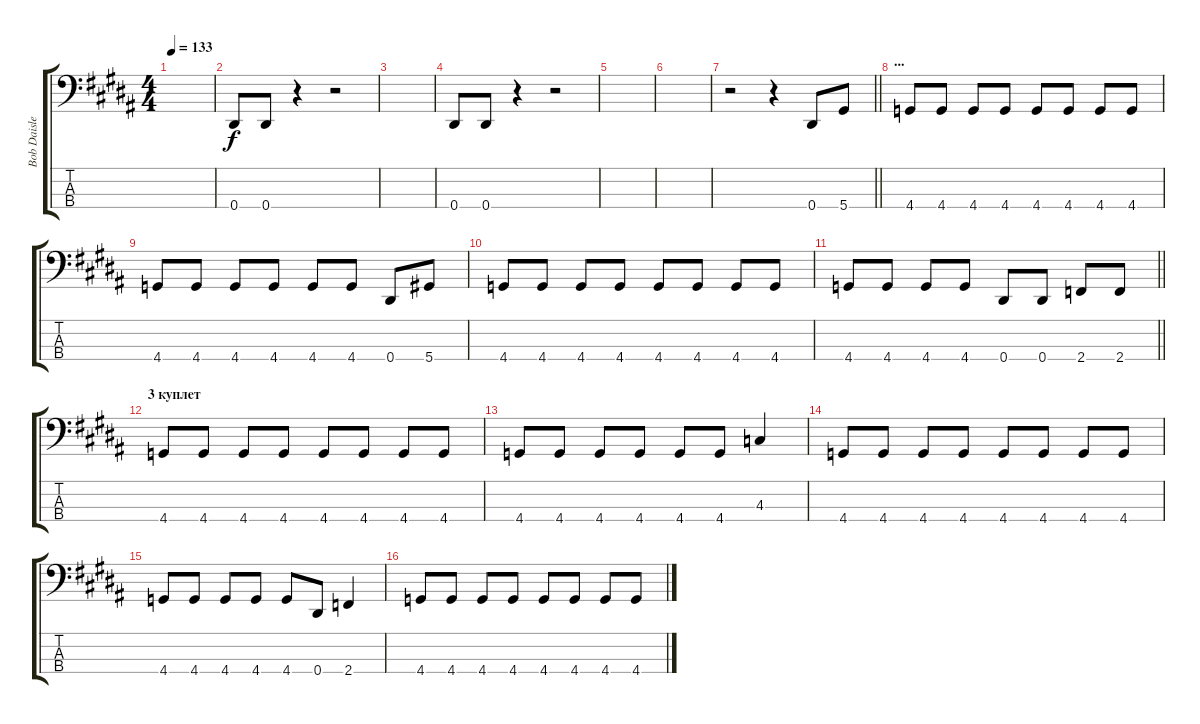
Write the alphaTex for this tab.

\track ("Bob Daisley" "Bob Daisle") {instrument electricbassfinger}
\staff {score tabs}
\tuning (Gb2 Db2 Ab1 Eb1) {hide}
\ts (4 4)
\tempo 133
\clef f4
\ks b
|
0.4.8 0.4.8 r.4 r.2 |
|
0.4.8 0.4.8 r.4 r.2 |
|
|
\barLineRight lightlight
r.2 r.4 0.4.8 5.4.8 |
\section ("" "...")
4.4.8 4.4.8 4.4.8 4.4.8 4.4.8 4.4.8 4.4.8 4.4.8 |
4.4.8 4.4.8 4.4.8 4.4.8 4.4.8 4.4.8 0.4.8 5.4.8 |
4.4.8 4.4.8 4.4.8 4.4.8 4.4.8 4.4.8 4.4.8 4.4.8 |
\barLineRight lightlight
4.4.8 4.4.8 4.4.8 4.4.8 0.4.8 0.4.8 2.4.8 2.4.8 |
\section ("" "3 куплет")
4.4.8 4.4.8 4.4.8 4.4.8 4.4.8 4.4.8 4.4.8 4.4.8 |
4.4.8 4.4.8 4.4.8 4.4.8 4.4.8 4.4.8 4.3.4 |
4.4.8 4.4.8 4.4.8 4.4.8 4.4.8 4.4.8 4.4.8 4.4.8 |
4.4.8 4.4.8 4.4.8 4.4.8 4.4.8 0.4.8 2.4.4 |
4.4.8 4.4.8 4.4.8 4.4.8 4.4.8 4.4.8 4.4.8 4.4.8
